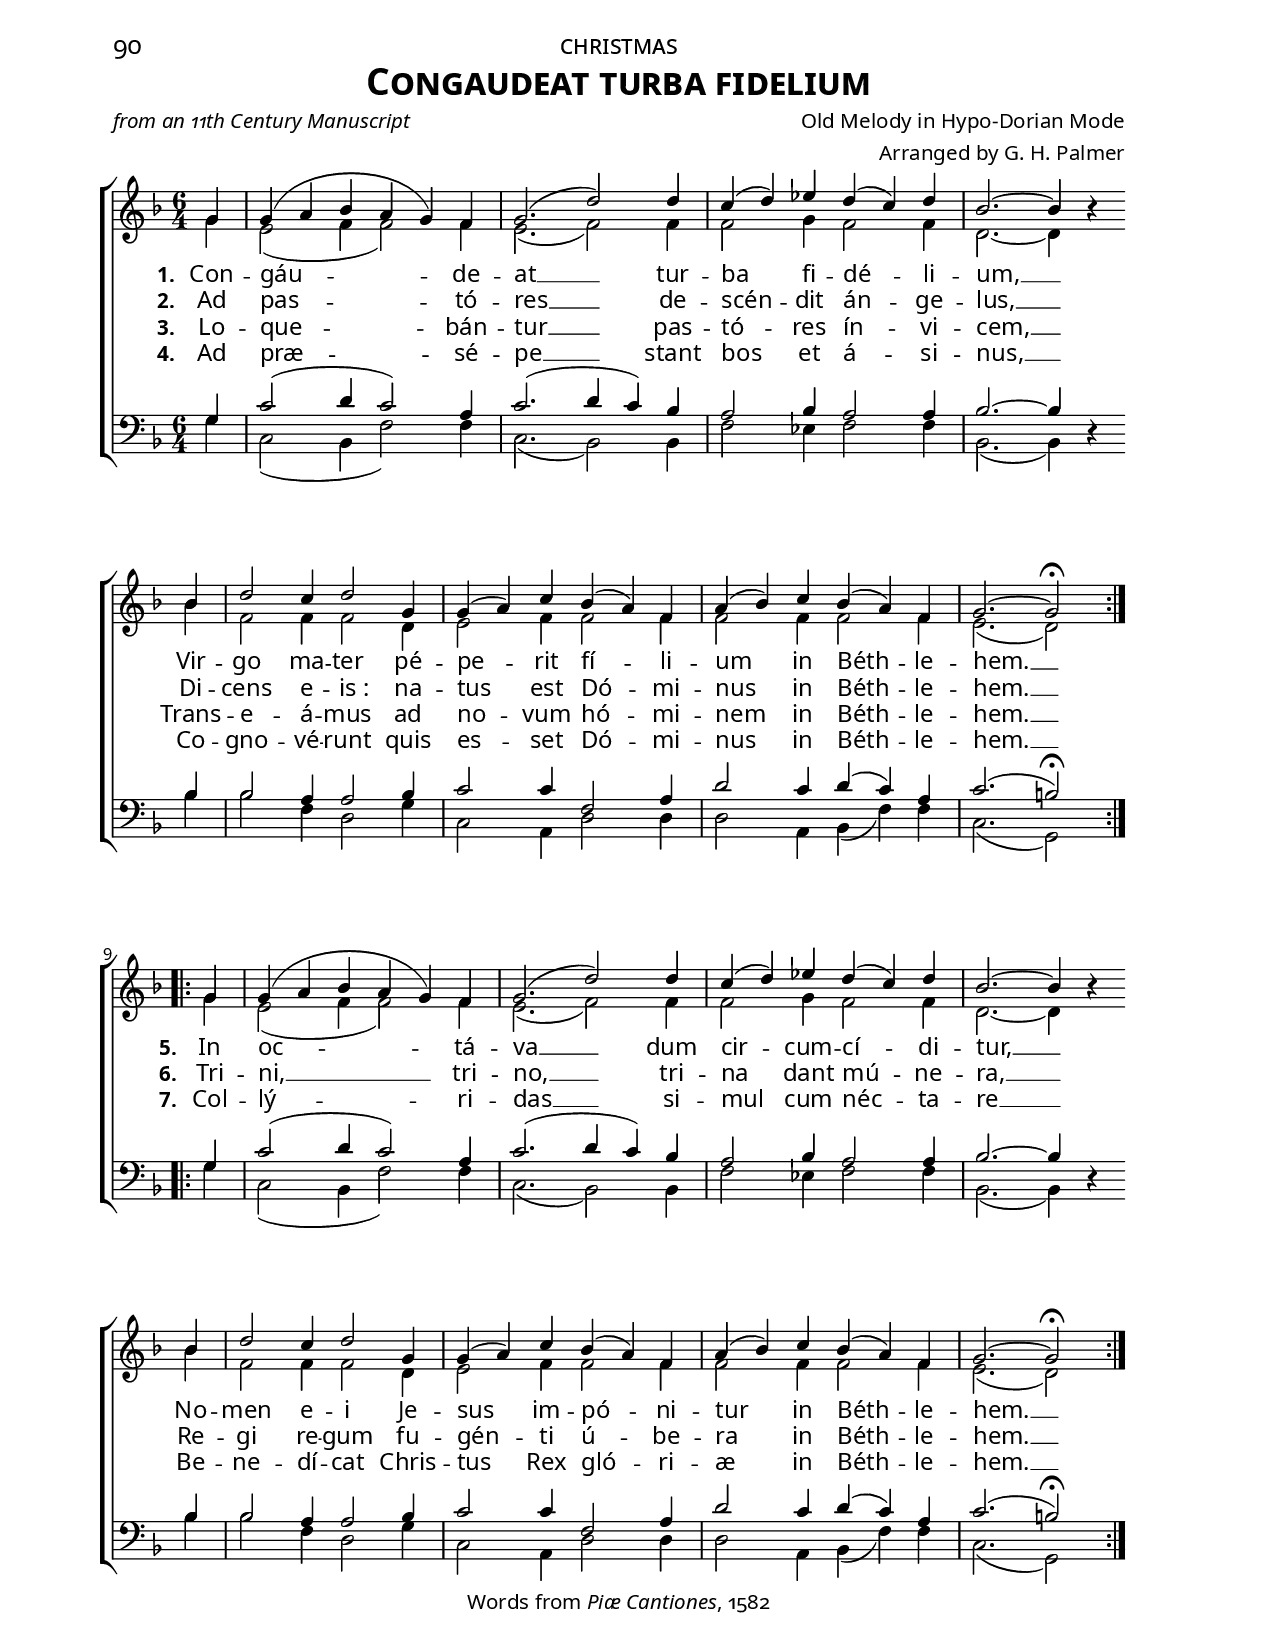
\version "2.14.2"
\include "util.ly"
\paper {
  print-all-headers = ##t
  paper-height = 11\in
  paper-width = 8.5\in
  indent = 0\in
  %system-system-spacing = #'((basic-distance . 10) (padding . 0))
  %score-markup-spacing =
  %  #'((basic-distance . 0)
  %     (minimum-distance . 0)
  %     (padding . -11)
  %     (stretchability . 100))
  system-system-spacing =
    #'((basic-distance . 0)
       (minimum-distance . 0)
       (padding . -1)
       (stretchability . 100))
  ragged-last-bottom = ##f
  ragged-bottom = ##f
  two-sided = ##t
  inner-margin = 1\in
  outer-margin = 0.75\in
  top-margin = 0.26\in
  bottom-margin = 0.25\in
  first-page-number = #090
  print-first-page-number = ##t
  headerLine = \markup{\override #'(font-name . "Garamond Premier Pro") \smallCapsOldStyle"christmas"}
  oddHeaderMarkup = \markup\fill-line{
     \override #'(font-name . "Garamond Premier Pro")\abs-fontsize #12.5
     \combine 
        \fill-line{"" \on-the-fly #print-page-number-check-first
        \oldStylePageNum""
        }
        \fill-line{\headerLine}
  }
  evenHeaderMarkup = \markup {
     \override #'(font-name . "Garamond Premier Pro")\abs-fontsize #12.5
     \combine
        \on-the-fly #print-page-number-check-first
        \oldStylePageNum""
        \fill-line{\headerLine}
  }
}

#(set-global-staff-size 18) \paper{ #(define fonts (make-pango-font-tree "Garamond Premier Pro" "Garamond Premier Pro" "Garamond Premier Pro" (/ 18 20))) }
global = {
  \key f \major
  \time 6/4
}

sopMusic = \relative c'' {
  \repeat volta 2 {
    \partial 4 g4 |
    g( a bes a g) f |
    g2.( d'2)  d4 |
    c( d) ees d( c) d |
    bes2.~ bes4 bes\rest \bar""\break bes |
    
    d2 c4 d2 g,4 |
    g( a) c bes( a) f |
    a( bes) c bes( a) f |
    \partial 4*5 g2.~ g2\fermata \break 
  }
}
sopWords = \lyricmode {
  
}

altoMusic = \relative c'' {
  g4 |
  e2( f4 f2) f4 |
  e2.( f2) f4 |
  f2 g4 f2 f4 |
  d2.~ d4 s4 bes' |
  
  f2 f4 f2 d4 |
  e2 f4 f2 f4 |
  f2 f4 f2 f4 |
  e2.( d2)
}
altoWords = \lyricmode {
  \dropLyricsIX
  \set stanza = #"1. "
  Con -- gáu -- de -- at __ tur -- ba fi -- dé -- li -- um, __
  Vir -- go ma -- ter pé -- pe -- rit fí -- li -- um
  in Béth -- le -- hem. __
  
  
  \set stanza = #"5. "
  In oc -- tá -- va __ dum cir -- cum -- cí -- di -- tur, __
  No -- men e -- i Je -- sus im -- pó -- ni -- tur
  in Béth -- le -- hem. __
}
altoWordsII = \lyricmode {
  \dropLyricsIX
%\markup\italic
  \set stanza = #"2. "  
  Ad pas -- tó -- res __ de -- scén -- dit án -- ge -- lus, __
  Di -- cens e -- is_: na -- tus est Dó -- mi -- nus
  in Béth -- le -- hem. __
  
  
  \set stanza = #"6. "
  Tri -- ni, __ tri -- no, __ tri -- na dant mú -- ne -- ra, __
  Re -- gi re -- gum fu -- gén -- ti ú -- be -- ra
  in Béth -- le -- hem. __
}
altoWordsIII = \lyricmode {
  \dropLyricsIX
  \set stanza = #"3. "
  Lo -- que -- bán -- tur __ pas -- tó -- res ín -- vi -- cem, __
  Trans -- e -- á -- mus ad no -- vum hó -- mi -- nem
  in Béth -- le -- hem. __
  
  
  \set stanza = #"7. "
  Col -- lý -- ri -- das __ si -- mul cum néc -- ta -- re __
  Be -- ne -- dí -- cat Chris -- tus Rex gló -- ri -- æ
  in Béth -- le -- hem. __
}
altoWordsIV = \lyricmode {
  \dropLyricsIX
  \set stanza = #"4. "
  Ad præ -- sé -- pe __ stant bos et á -- si -- nus, __
  Co -- gno -- vé -- runt quis es -- set Dó -- mi -- nus
  in Béth -- le -- hem. __
}
altoWordsV = \lyricmode {
}
altoWordsVI = \lyricmode {
}
altoWordsVII = \lyricmode {
}
tenorMusic = \relative c' {
  g4 |
  c2( d4 c2) a4 |
  c2.( d4 c4) bes |
  a2 bes4 a2 a4 |
  bes2.~ bes4 s4 bes |
  
  bes2 a4 a2 bes4 |
  c2 c4 f,2 a4 |
  d2 c4 d( c) a |
  c2.( b2\fermata)
}
tenorWords = \lyricmode {

}

bassMusic = \relative c' {
  g4 |
  c,2( bes4 f'2) f4 |
  c2.( bes2) bes4 |
  f'2 ees4 f2 f4 |
  bes,2.( bes4) d4\rest bes'4 |
  
  bes2 f4 d2 g4 |
  c,2 a4 d2 d4 |
  d2 a4 bes( f') f |
  c2.( g2)
}
bassWords = \lyricmode {

}

pianoRH = \relative c' {
  
}
pianoLH = \relative c' {
  
}

\score {
  <<
   \new ChoirStaff <<
%    \new Lyrics = sopranos { s1 }
    \new Staff = women <<
      \new Voice = "sopranos" {
        \voiceOne
        << \global \repeat unfold2\sopMusic >>
      }
      \new Voice = "altos" {
        \voiceTwo
        << \global \repeat unfold2\altoMusic >>
      }
    >>
    \new Staff = men <<
      \clef bass
      \new Voice = "tenors" {
        \voiceOne
        << \global \repeat unfold2\tenorMusic >>
      }
      \new Voice = "basses" {
        \voiceTwo << \global \repeat unfold2\bassMusic >>
      }
    >>
%    \new Lyrics = basses { s1 }
%    \context Lyrics = sopranos \lyricsto sopranos \sopWords
    \new Lyrics = "altosVII"  \with { alignBelowContext = #"women" } \lyricsto "sopranos" \altoWordsVII
    \new Lyrics = "altosVI"  \with { alignBelowContext = #"women" } \lyricsto "sopranos" \altoWordsVI
    \new Lyrics = "altosV"  \with { alignBelowContext = #"women" } \lyricsto "sopranos" \altoWordsV
    \new Lyrics = "altosIV"  \with { alignBelowContext = #"women" } \lyricsto "sopranos" \altoWordsIV
    \new Lyrics = "altosIII"  \with { alignBelowContext = #"women" } \lyricsto "sopranos" \altoWordsIII
    \new Lyrics = "altosII"  \with { alignBelowContext = #"women" } \lyricsto "sopranos" \altoWordsII
    \new Lyrics = "altos"  \with { alignBelowContext = #"women" \override VerticalAxisGroup #'nonstaff-relatedstaff-spacing = #'((padding . -0.5))} \lyricsto "sopranos" \altoWords
    \context Lyrics = tenors \lyricsto tenors \tenorWords
%    \context Lyrics = basses \lyricsto basses \bassWords
   >>
%    \new PianoStaff << \new Staff { \new Voice { \pianoRH } } \new Staff { \clef "bass" \pianoLH } >>
  >>
  \layout {
  \context {
    \Lyrics
    \override LyricText #'font-size = #1.3
  }
    \context {
      \Score
      %\override SpacingSpanner #'base-shortest-duration = #(ly:make-moment 1 8)
      %\override SpacingSpanner #'common-shortest-duration = #(ly:make-moment 1 4)
    }
    \context {
      % a little smaller so lyrics
      % can be closer to the staff
      \Staff
      \override VerticalAxisGroup #'minimum-Y-extent = #'(-3 . 3)
    }
    \context {
      \Lyrics
      \override LyricText #'X-offset = #center-on-word
    }
  }
  \header {
    title = \markup{\override #'(font-name . "Garamond Premier Pro Semibold"){ \abs-fontsize #18 \smallCapsOldStyle"Congaudeat turba fidelium"}}
    poet = \markup\concat{\italic \oldStyleNum"from an 11th Century Manuscript"}
    composer = \markup\oldStyleNum"Old Melody in Hypo-Dorian Mode"
    arranger = \markup\oldStyleNum"Arranged by G. H. Palmer"
  }
}
\header {
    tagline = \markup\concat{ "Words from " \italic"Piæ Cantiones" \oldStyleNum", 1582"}
  }

